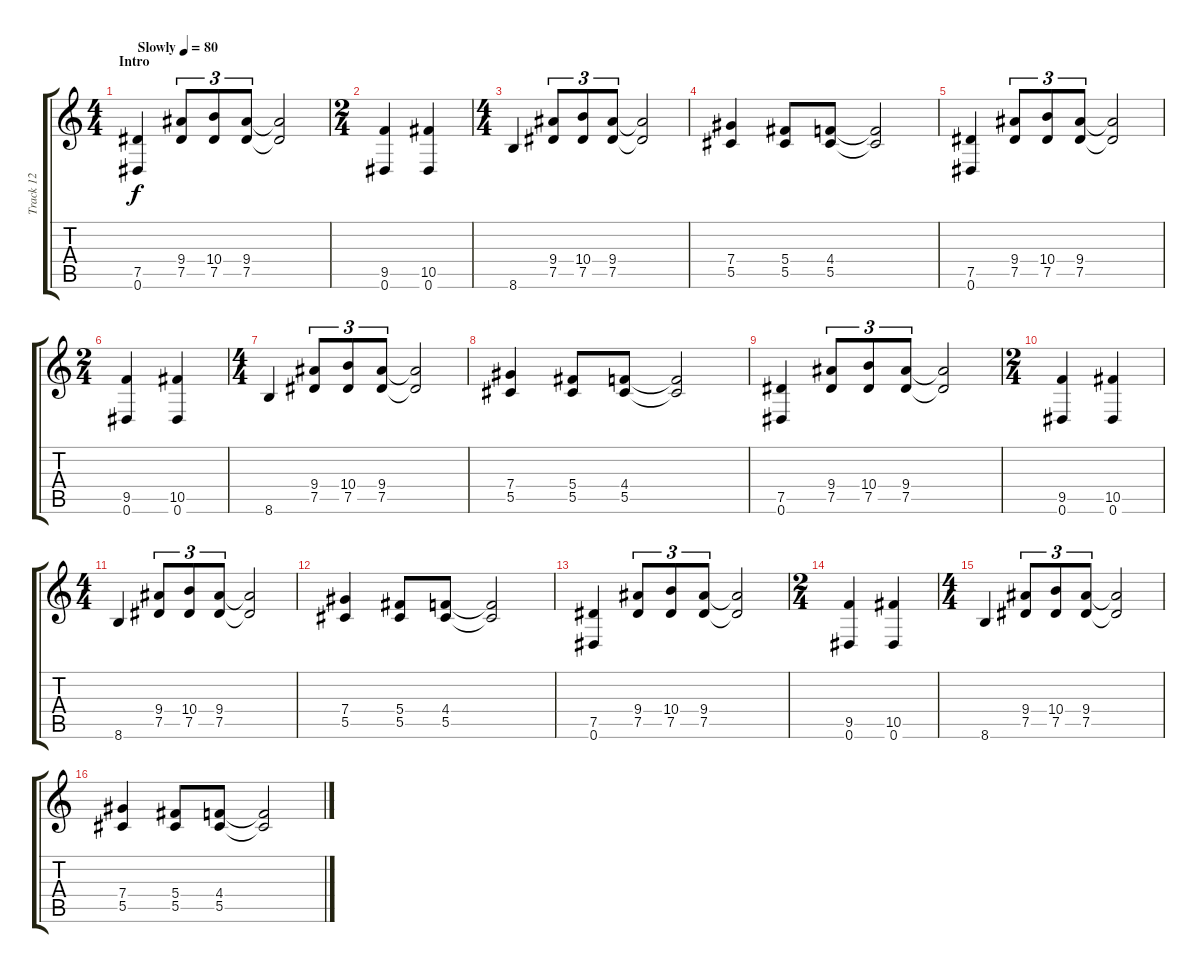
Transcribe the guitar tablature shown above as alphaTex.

\track ("Track 12" "Track 12") {instrument overdrivenguitar}
\staff {score tabs}
\tuning (Eb4 Bb3 Gb3 Db3 Ab2 Eb2) {hide}
\ts (4 4)
\section ("" "Intro")
\tempo (80 "Slowly")
\clef g2
\ks c
(7.5 0.6).4{dy f instrument overdrivenguitar} (9.4 7.5).8{tu (3 2)} (10.4 7.5).8{tu (3 2)} (9.4 7.5).8{tu (3 2)} (9.4{t} 7.5{t}).2 |
\ts (2 4)
(9.5 0.6).4 (10.5 0.6).4 |
\ts (4 4)
8.6.4 (9.4 7.5).8{tu (3 2)} (10.4 7.5).8{tu (3 2)} (9.4 7.5).8{tu (3 2)} (9.4{t} 7.5{t}).2 |
(7.4 5.5).4 (5.4 5.5).8 (4.4 5.5).8 (4.4{t} 5.5{t}).2 |
(7.5 0.6).4 (9.4 7.5).8{tu (3 2)} (10.4 7.5).8{tu (3 2)} (9.4 7.5).8{tu (3 2)} (9.4{t} 7.5{t}).2 |
\ts (2 4)
(9.5 0.6).4 (10.5 0.6).4 |
\ts (4 4)
8.6.4 (9.4 7.5).8{tu (3 2)} (10.4 7.5).8{tu (3 2)} (9.4 7.5).8{tu (3 2)} (9.4{t} 7.5{t}).2 |
(7.4 5.5).4 (5.4 5.5).8 (4.4 5.5).8 (4.4{t} 5.5{t}).2 |
(7.5 0.6).4 (9.4 7.5).8{tu (3 2)} (10.4 7.5).8{tu (3 2)} (9.4 7.5).8{tu (3 2)} (9.4{t} 7.5{t}).2 |
\ts (2 4)
(9.5 0.6).4 (10.5 0.6).4 |
\ts (4 4)
8.6.4 (9.4 7.5).8{tu (3 2)} (10.4 7.5).8{tu (3 2)} (9.4 7.5).8{tu (3 2)} (9.4{t} 7.5{t}).2 |
(7.4 5.5).4 (5.4 5.5).8 (4.4 5.5).8 (4.4{t} 5.5{t}).2 |
(7.5 0.6).4 (9.4 7.5).8{tu (3 2)} (10.4 7.5).8{tu (3 2)} (9.4 7.5).8{tu (3 2)} (9.4{t} 7.5{t}).2 |
\ts (2 4)
(9.5 0.6).4 (10.5 0.6).4 |
\ts (4 4)
8.6.4 (9.4 7.5).8{tu (3 2)} (10.4 7.5).8{tu (3 2)} (9.4 7.5).8{tu (3 2)} (9.4{t} 7.5{t}).2 |
(7.4 5.5).4 (5.4 5.5).8 (4.4 5.5).8 (4.4{t} 5.5{t}).2
